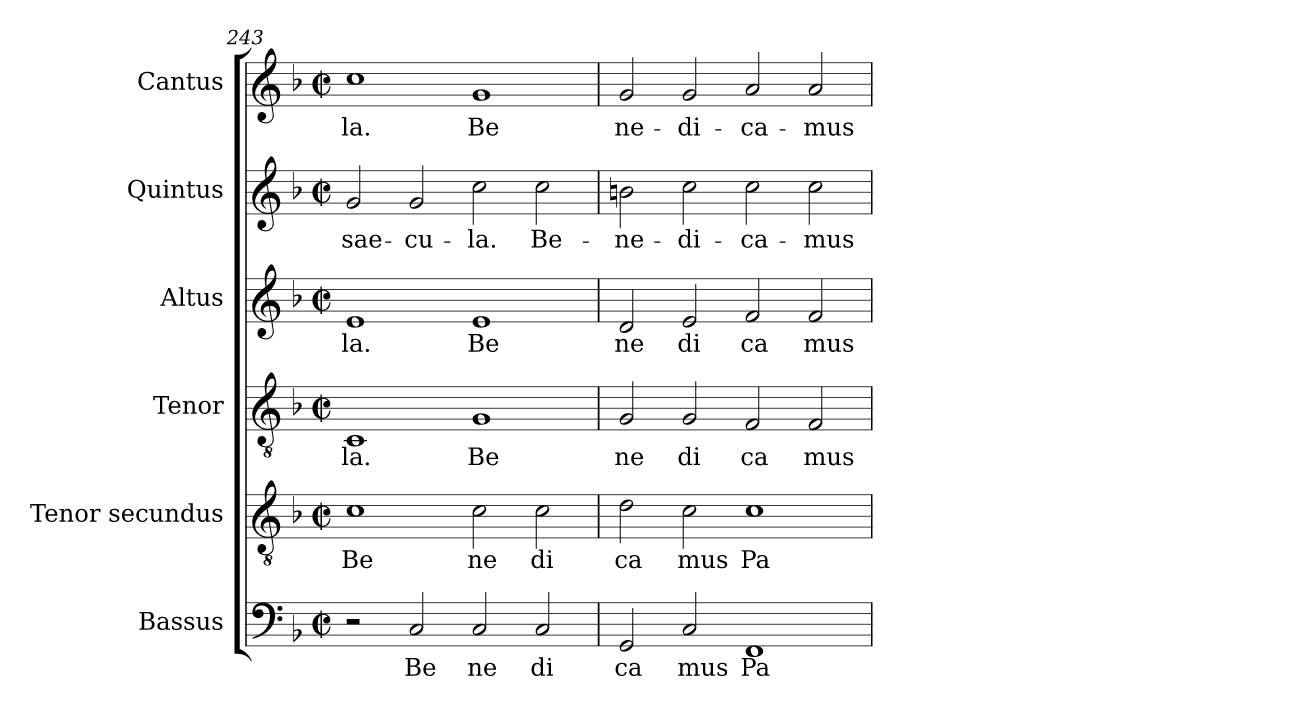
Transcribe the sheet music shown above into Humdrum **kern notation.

**kern	**text	**kern	**text	**kern	**text	**kern	**text	**kern	**text	**kern	**text
*part6	*part6	*part5	*part5	*part4	*part4	*part3	*part3	*part2	*part2	*part1	*part1
*staff6	*staff6	*staff5	*staff5	*staff4	*staff4	*staff3	*staff3	*staff2	*staff2	*staff1	*staff1
*I"Bassus	*	*I"Tenor  secundus	*	*I"Tenor	*	*I"Altus	*	*I"Quintus	*	*I"Cantus	*
*I'B	*	*	*	*I'T	*	*I'A	*	*I'Q	*	*I'C	*
*clefF4	*	*clefGv2	*	*clefGv2	*	*clefG2	*	*clefG2	*	*clefG2	*
*k[b-]	*	*k[b-]	*	*k[b-]	*	*k[b-]	*	*k[b-]	*	*k[b-]	*
*F:	*	*F:	*	*F:	*	*F:	*	*F:	*	*F:	*
*M2/2	*	*M2/2	*	*M2/2	*	*M2/2	*	*M2/2	*	*M2/2	*
*met(c|)	*	*met(c|)	*	*met(c|)	*	*met(c|)	*	*met(c|)	*	*met(c|)	*
=243	=243	=243	=243	=243	=243	=243	=243	=243	=243	=243	=243
!	!	!	!LO:LY:b:cj	!	!LO:LY:b:cj	!	!LO:LY:b:cj	!	!LO:LY:b:cj	!	!LO:LY:b:cj
2r	.	1c	Be	1C	la.	1e	la.	2g/	sae-	1cc	la.
!	!LO:LY:b:cj	!	!	!	!	!	!	!	!LO:LY:b:cj	!	!
2C/	Be	.	.	.	.	.	.	2g/	-cu-	.	.
!	!LO:LY:b:cj	!	!LO:LY:b:cj	!	!LO:LY:b:cj	!	!LO:LY:b:cj	!	!LO:LY:b:cj	!	!LO:LY:b:cj
2C/	ne	2c\	ne	1G	Be	1e	Be	2cc\	-la.	1g	Be
!	!LO:LY:b:cj	!	!LO:LY:b:cj	!	!	!	!	!	!LO:LY:b:cj	!	!
2C/	di	2c\	di	.	.	.	.	2cc\	Be-	.	.
!!LO:PB:g=z
=244	=244	=244	=244	=244	=244	=244	=244	=244	=244	=244	=244
!	!LO:LY:b:cj	!	!LO:LY:b:cj	!	!LO:LY:b:cj	!	!LO:LY:b:cj	!	!LO:LY:b:cj	!	!LO:LY:b:cj
2GG/	ca	2d\	ca	2G/	ne	2d/	ne	2bn\	-ne-	2g/	ne-
!	!LO:LY:b:cj	!	!LO:LY:b:cj	!	!LO:LY:b:cj	!	!LO:LY:b:cj	!	!LO:LY:b:cj	!	!LO:LY:b:cj
2C/	mus	2c\	mus	2G/	di	2e/	di	2cc\	-di-	2g/	-di-
!	!LO:LY:b:cj	!	!LO:LY:b:cj	!	!LO:LY:b:cj	!	!LO:LY:b:cj	!	!LO:LY:b:cj	!	!LO:LY:b:cj
1FF	Pa	1c	Pa	2F/	ca	2f/	ca	2cc\	-ca-	2a/	-ca-
!	!	!	!	!	!LO:LY:b:cj	!	!LO:LY:b:cj	!	!LO:LY:b:cj	!	!LO:LY:b:cj
.	.	.	.	2F/	mus	2f/	mus	2cc\	-mus	2a/	-mus
=	=	=	=	=	=	=	=	=	=	=	=
*-	*-	*-	*-	*-	*-	*-	*-	*-	*-	*-	*-
